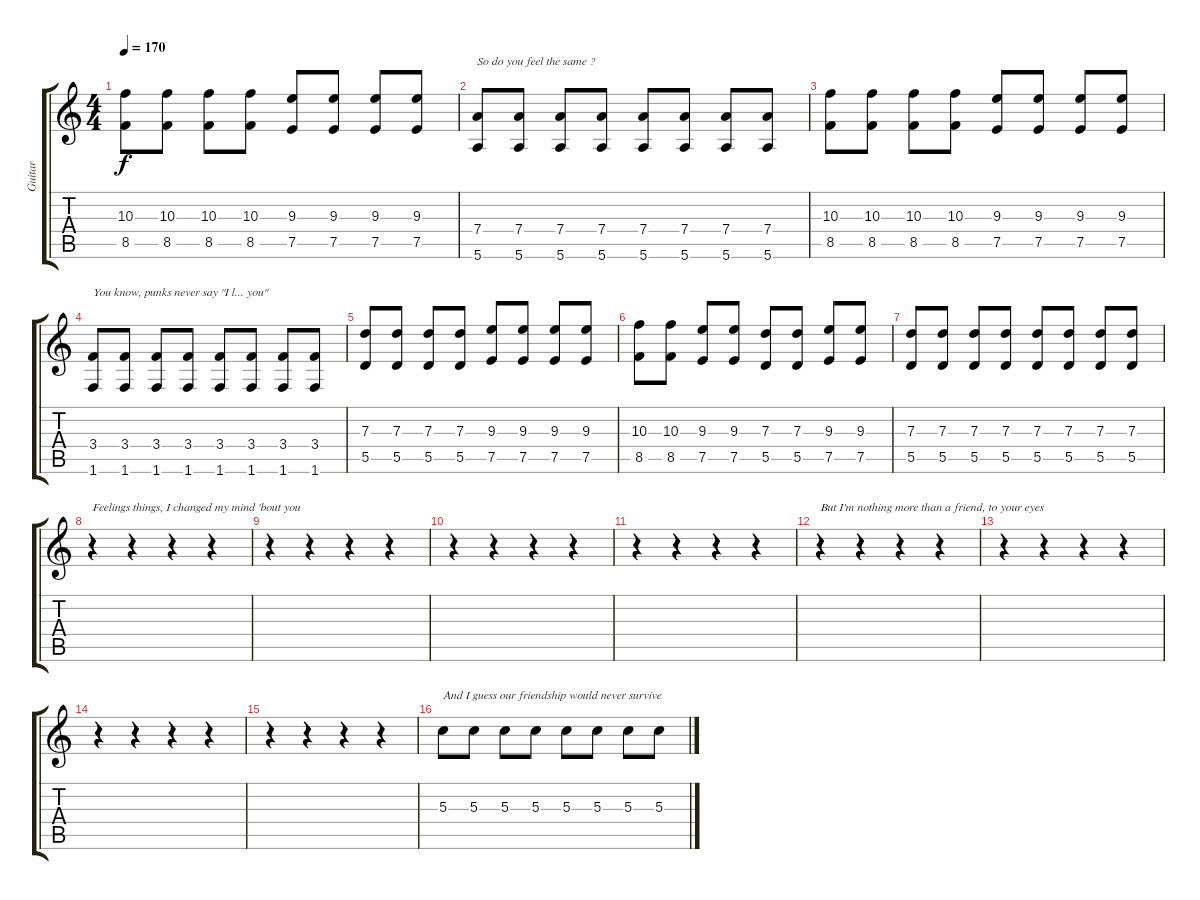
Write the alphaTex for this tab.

\track ("Guitar" "Guitar") {instrument distortionguitar}
\staff {score tabs}
\tuning (E4 B3 G3 D3 A2 E2) {hide}
\ts (4 4)
\tempo 170
\clef g2
\ks c
(10.3 8.5).8{dy f} (10.3 8.5).8 (10.3 8.5).8 (10.3 8.5).8 (9.3 7.5).8 (9.3 7.5).8 (9.3 7.5).8 (9.3 7.5).8 |
(7.4 5.6).8{txt "So do you feel the same ?"} (7.4 5.6).8 (7.4 5.6).8 (7.4 5.6).8 (7.4 5.6).8 (7.4 5.6).8 (7.4 5.6).8 (7.4 5.6).8 |
(10.3 8.5).8 (10.3 8.5).8 (10.3 8.5).8 (10.3 8.5).8 (9.3 7.5).8 (9.3 7.5).8 (9.3 7.5).8 (9.3 7.5).8 |
(3.4 1.6).8{txt "You know, punks never say \"I l... you\""} (3.4 1.6).8 (3.4 1.6).8 (3.4 1.6).8 (3.4 1.6).8 (3.4 1.6).8 (3.4 1.6).8 (3.4 1.6).8 |
(7.3 5.5).8 (7.3 5.5).8 (7.3 5.5).8 (7.3 5.5).8 (9.3 7.5).8 (9.3 7.5).8 (9.3 7.5).8 (9.3 7.5).8 |
(10.3 8.5).8 (10.3 8.5).8 (9.3 7.5).8 (9.3 7.5).8 (7.3 5.5).8 (7.3 5.5).8 (9.3 7.5).8 (9.3 7.5).8 |
(7.3 5.5).8 (7.3 5.5).8 (7.3 5.5).8 (7.3 5.5).8 (7.3 5.5).8 (7.3 5.5).8 (7.3 5.5).8 (7.3 5.5).8 |
r.4{txt "Feelings things, I changed my mind 'bout you"} r.4 r.4 r.4 |
r.4 r.4 r.4 r.4 |
r.4 r.4 r.4 r.4 |
r.4 r.4 r.4 r.4 |
r.4{txt "But I'm nothing more than a friend, to your eyes"} r.4 r.4 r.4 |
r.4 r.4 r.4 r.4 |
r.4 r.4 r.4 r.4 |
r.4 r.4 r.4 r.4 |
5.3.8{txt "And I guess our friendship would never survive" balance 0} 5.3.8 5.3.8 5.3.8 5.3.8 5.3.8 5.3.8 5.3.8
